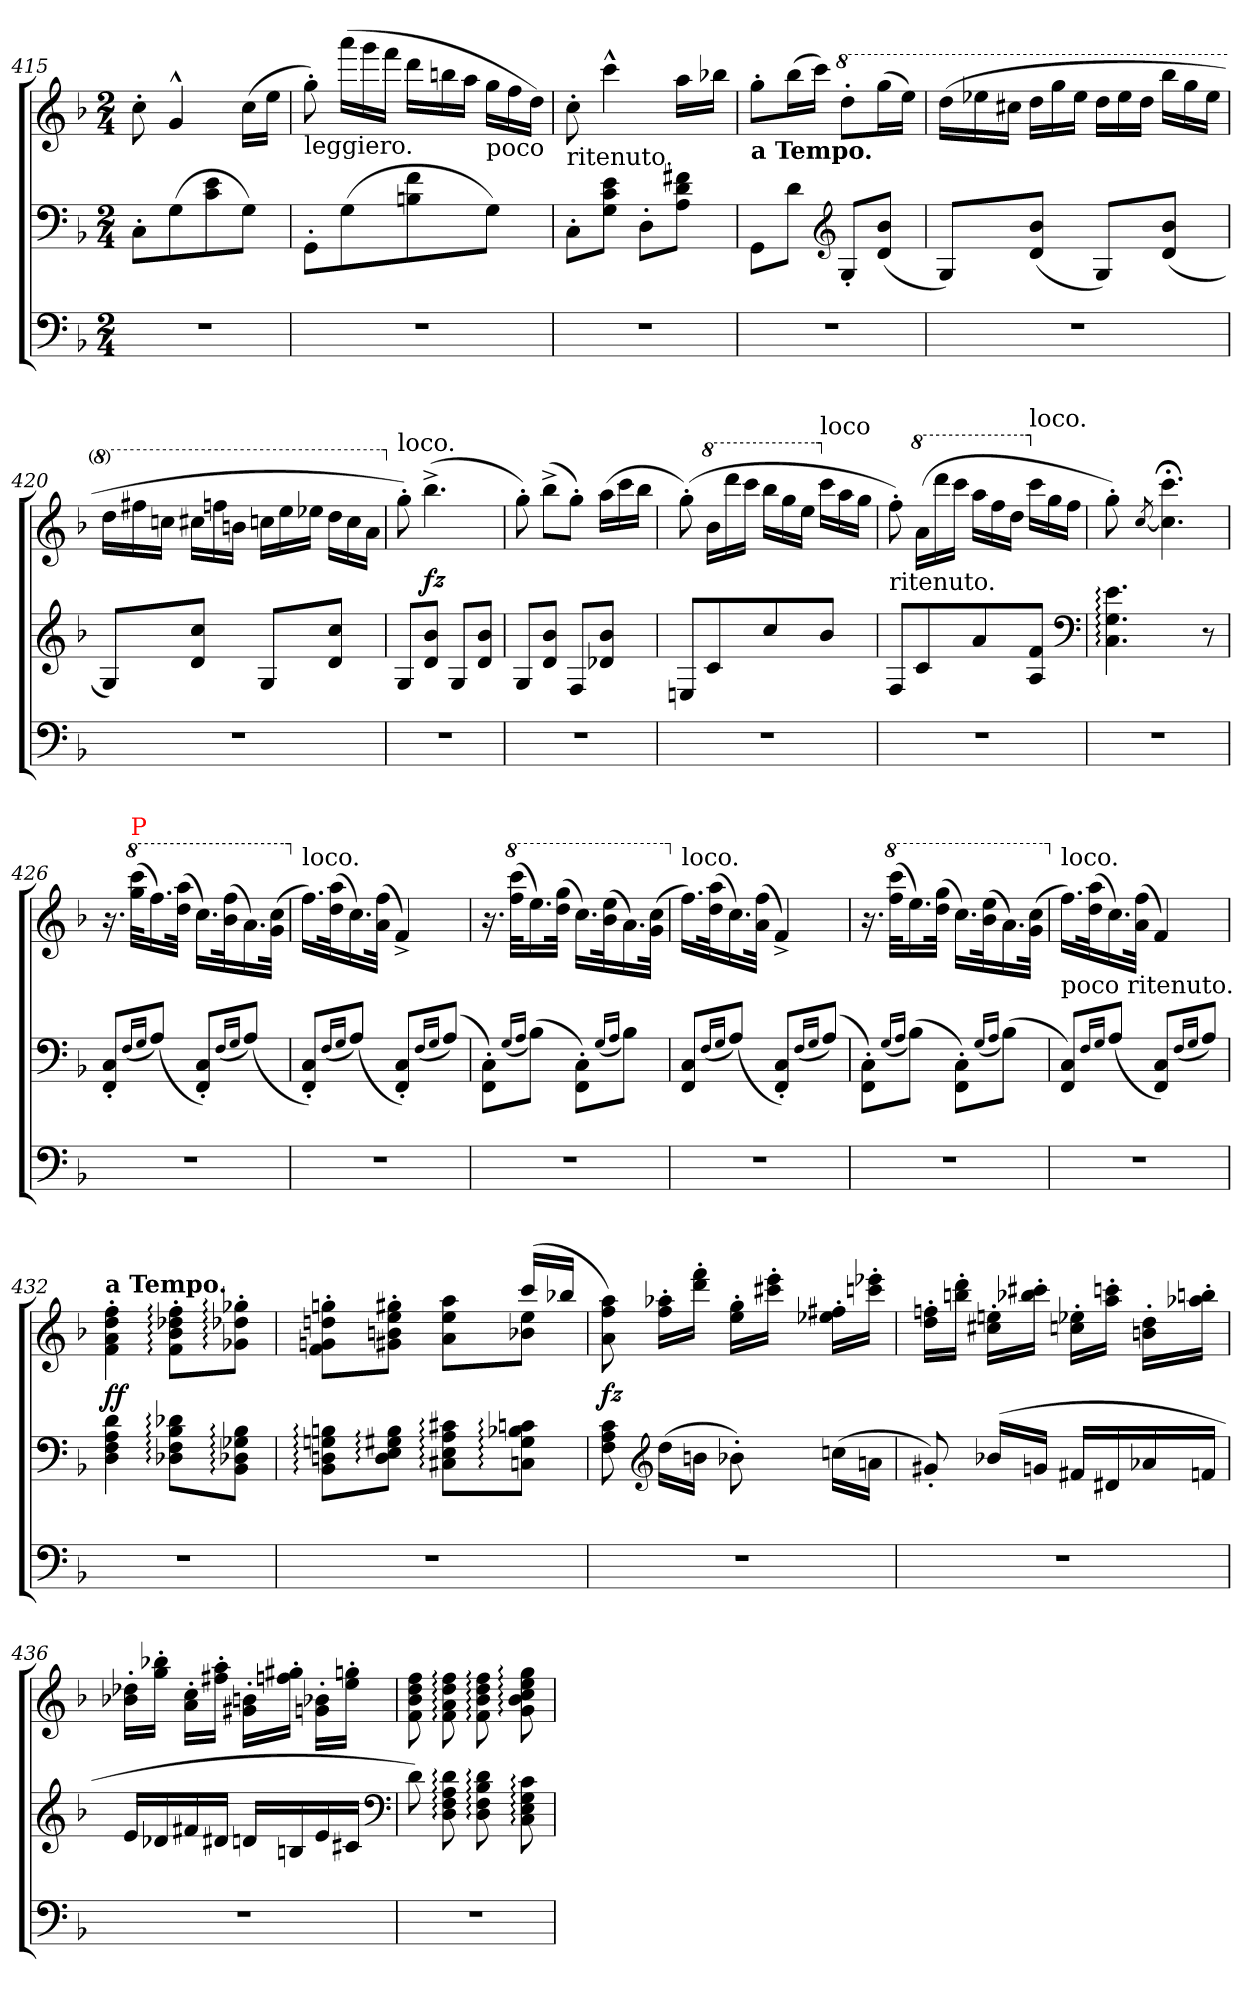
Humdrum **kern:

**kern	**kern	**kern	**dynam
*part2	*part1	*part1	*part1
*staff3	*staff2	*staff1	*staff1/2
*clefF4	*clefF4	*clefG2	*
*k[b-]	*k[b-]	*k[b-]	*
*F:	*F:	*F:	*
*M2/4	*M2/4	*M2/4	*
=415	=415	=415	=415
2r	8C'>L	8cc'>	.
.	(8G	4g^^>	.
.	8e 8c	.	.
.	8GJ)	(16ccLL	.
.	.	16eeJJ	.
=416	=416	=416	=416
!	!	!LO:TX:b:t=leggiero.	!
2r	8GG'>L	8gg'>)	.
*	*	*Xtuplet	*
.	(8G	(24aaaLL	.
.	.	24ggg	.
.	.	24fffJJ	.
.	8f 8Bn	24dddLL	.
.	.	24bbn	.
.	.	24aaJJ	.
!	!	!LO:TX:b:t=poco	!
.	8GJ)	24ggLL	.
.	.	24ff	.
.	.	24ddJJ)	.
=417	=417	=417	=417
!	!	!LO:TX:b:t=ritenuto.	!
2r	8C'>L	8cc'>	.
.	8e 8c 8GJ	4ccc^^>	.
.	8D'>L	.	.
.	8f#X 8d 8AJ	16aaLL	.
.	.	16bb-XJJ	.
=418	=418	=418	=418
!	!	!LO:TX:b:B:t=a Tempo.	!
2r	8GGL	8gg'>L	.
.	8dJ	(16bb-L	.
.	.	16cccJJ)	.
*	*clefG2	*	*
*	*	*8va	*
.	8G'<L	8ddd'>L	.
.	(8b- 8dJ	(16gggL	.
.	.	16eeeJJ)	.
=419	=419	=419	=419
2r	8GL)	(24dddLL	.
.	.	24eee-X	.
.	.	24ccc#XJJ	.
.	(8b- 8dJ	24dddLL	.
.	.	24ggg	.
.	.	24eee-JJ	.
.	8GL)	24dddLL	.
.	.	24eee-	.
.	.	24dddJJ	.
.	(8b- 8dJ	24bbb-LL	.
.	.	24ggg	.
.	.	24eee-JJ	.
=420	=420	=420	=420
2r	8GL)	24dddLL	.
.	.	24fff#X	.
.	.	24cccnJJ	.
.	8cc 8dJ	24ccc#XLL	.
.	.	24fffn	.
.	.	24bbnJJ	.
.	8GL	24cccnLL	.
.	.	24eee	.
.	.	24eee-XJJ	.
.	8cc 8dJ	24dddLL	.
.	.	24ccc	.
.	.	24aaJJ	.
=421	=421	=421	=421
*	*	*X8va	*
!	!	!LO:TX:a:t=loco.	!
2r	8GL	8gg'>)	.
.	8b- 8dJ	(4.bb-^<	fz
.	8GL	.	.
.	8b- 8dJ	.	.
=422	=422	=422	=422
2r	8GL	8gg'>)	.
.	8b- 8dJ	(8bb-^<L	.
.	8FL	8gg'>J)	.
.	8b- 8d-XJ	(24aaLL	.
.	.	24ccc	.
.	.	24bb-JJ	.
=423	=423	=423	=423
2r	8EnL	(8gg'>)	.
*	*	*8va	*
.	8c	24bb-LL	.
.	.	24dddd	.
.	.	24ccccJJ	.
.	8cc	24bbb-LL	.
.	.	24ggg	.
.	.	24eeeJJ	.
*	*	*X8va	*
!	!	!LO:TX:a:t=loco	!
.	8b-J	24cccLL	.
.	.	24aa	.
.	.	24ggJJ	.
=424	=424	=424	=424
!	!	!LO:TX:b:t=ritenuto.	!
2r	8FL	8ff'>)	.
*	*	*8va	*
.	8c	(24aaLL	.
.	.	24dddd	.
.	.	24ccccJJ	.
.	8a	24aaaLL	.
.	.	24fff	.
.	.	24dddJJ	.
*	*	*X8va	*
!	!	!LO:TX:a:t=loco.	!
.	8f 8AJ	24cccLL	.
.	.	24gg	.
.	.	24ffJJ	.
*	*clefF4	*	*
=425	=425	=425	=425
2r	4.e: 4.G: 4.C:	8gg'>)	.
.	.	[8qcc/	.
.	.	4.ccc;< 4.cc];<	.
.	8r	.	.
=426	=426	=426	=426
2r	8C'> 8FF'>L	16.r	.
*	*	*8va	*
!	!	!LO:TX:a:color=red:t=P	!
.	.	(32cccc 32gggKLL	.
.	(16qqF/LL	.	.
.	16qqG/JJ	.	.
.	(8AJ)	16.fff)	.
.	.	(32aaa 32dddJJk	.
.	8C'> 8FF'>L)	16.cccLL)	.
.	.	(32fff 32bb-k	.
.	(16qqF/LL	.	.
.	16qqG/JJ	.	.
.	(8AJ)	16.aa)	.
.	.	(32ccc 32ggJJk	.
=427	=427	=427	=427
*	*	*X8va	*
!	!	!LO:TX:a:t=loco.	!
2r	8C'> 8FF'>L)	16.ffLL)	.
.	.	(32aa 32ddk	.
.	(16qqF/LL	.	.
.	16qqG/JJ	.	.
.	(8AJ)	16.cc)	.
.	.	(32ff 32aJJk	.
.	8C'> 8FF'>L)	4f^<)	.
.	(16qqF/LL	.	.
.	16qqG/JJ	.	.
.	(8AJ)	.	.
=428	=428	=428	=428
2r	8C'> 8FF'>L)	16.r	.
*	*	*8va	*
.	.	(32cccc 32fffKLL	.
.	(16qqG/LL	.	.
.	16qqA/JJ	.	.
.	(8B-J)	16.eee)	.
.	.	(32ggg 32dddJJk	.
.	8C'> 8FF'>L)	16.cccLL)	.
.	.	(32eee 32bb-k	.
.	(16qqG/LL	.	.
.	16qqA/JJ	.	.
.	8B-J)	16.aa)	.
.	.	(32ccc 32ggJJk	.
=429	=429	=429	=429
*	*	*X8va	*
!	!	!LO:TX:a:t=loco.	!
2r	8C 8FFL	16.ffLL)	.
.	.	(32aa 32ddk	.
.	(16qqF/LL	.	.
.	16qqG/JJ	.	.
.	(8AJ)	16.cc)	.
.	.	(32ff 32aJJk	.
.	8C'> 8FF'>L)	4f^<)	.
.	(16qqF/LL	.	.
.	16qqG/JJ	.	.
.	(8AJ)	.	.
=430	=430	=430	=430
2r	8C'> 8FF'>L)	16.r	.
*	*	*8va	*
.	.	(32cccc 32fffKLL	.
.	(16qqG/LL	.	.
.	16qqA/JJ	.	.
.	(8B-J)	16.eee)	.
.	.	(32ggg 32dddJJk	.
.	8C'> 8FF'>L)	16.cccLL)	.
.	.	(32eee 32bb-k	.
.	(16qqG/LL	.	.
.	16qqA/JJ	.	.
.	(8B-J)	16.aa)	.
.	.	(32ccc 32ggJJk	.
=431	=431	=431	=431
*	*	*X8va	*
!	!	!LO:TX:a:t=loco.	!
!	!	!LO:TX:b:t=poco ritenuto.	!
2r	8C 8FFL)	16.ffLL)	.
.	.	(32aa 32ddk	.
.	16qqF/LL	.	.
.	16qqG/JJ	.	.
.	(8AJ	16.cc)	.
.	.	(32ff 32aJJk	.
.	8C 8FFL)	4f)	.
.	(16qqF/LL	.	.
.	16qqG/JJ	.	.
.	8AJ)	.	.
=432	=432	=432	=432
!	!	!LO:TX:a:B:t=a Tempo.	!
2r	4d 4A 4F 4D	4ff'> 4dd'> 4a'> 4f'>	ff
.	8d-X: 8B-: 8F: 8D-X:L	8ff:'> 8dd-X:'> 8b-:'> 8f:'>L	.
.	8B-: 8G-X: 8D-X: 8BB-:J	8gg-X:'> 8dd-X:'> 8g-X:'>J	.
=433	=433	=433	=433
*	*	*^	*
2r	8Bn: 8Gn: 8Dn: 8BB-:L	4ryy	8ggn:'> 8ddn:'> 8gn:'> 8f:'>L	.
.	8B: 8G#X: 8E: 8D:J	.	8gg#X:'> 8ee:'> 8bn:'> 8g#X:'>J	.
.	8c#: 8A: 8E: 8C#X:L	8ryy	8aa 8ee 8aL	.
.	8cn: 8B-X: 8G#: 8Cn:J	(16cccLL	8ee: 8b-X:J	.
.	.	16bb-XJJ	.	.
*	*	*v	*v	*
=434	=434	=434	=434
2r	8c 8A 8F	8aa 8ff 8a)	fz
*	*clefG2	*	*
.	(16ddLL	16aa-X'> 16ff'>LL	.
.	16bnJJ	16fff'> 16ddd'>JJ	.
.	8b-X'>)	16gg'> 16ee'>LL	.
.	.	16eee'> 16ccc#X'>JJ	.
.	(16ccnLL	16ff#X'> 16ee-X'>LL	.
.	16anJJ	16eee-X'> 16cccn'>JJ	.
=435	=435	=435	=435
2r	8g#X'<)	16ffn'> 16dd'>LL	.
.	.	16ddd'> 16bbn'>JJ	.
.	(<16b-XLL	16een'> 16cc#X'>LL	.
.	16gnJJ	16ccc#X'> 16bb-X'>JJ	.
.	16f#XLL	16ee-X'> 16ccn'>LL	.
.	16d#X	16cccn'> 16aa'>JJ	.
.	16a-X	16dd'> 16bn'>LL	.
.	16fnJJ	16bbn'> 16aa-X'>JJ	.
=436	=436	=436	=436
2r	16eLL	16dd-X'> 16b-X'>LL	.
.	16d-X	16bb-X'> 16gg'>JJ	.
.	16f#X	16cc'> 16a'>LL	.
.	16d#XJJ	16aa'> 16ff#X'>JJ	.
.	16dnLL	16bn'> 16g#X'>LL	.
.	16Bn	16gg#X'> 16ffn'>JJ	.
.	16e	16b-X'> 16gn'>LL	.
.	16c#XJJ	16ggn'> 16ee'>JJ	.
*	*clefF4	*	*
=437	=437	=437	=437
2r	8d)	8ff 8dd 8b- 8f	.
.	8d: 8A: 8F: 8D:	8ff: 8dd: 8a: 8f:	.
.	8d: 8B-: 8F: 8D:	8ff: 8dd: 8b-: 8f:	.
.	8c: 8G: 8E: 8C:	8gg: 8ee: 8cc: 8b-: 8g:	.
=	=	=	=
*-	*-	*-	*-
